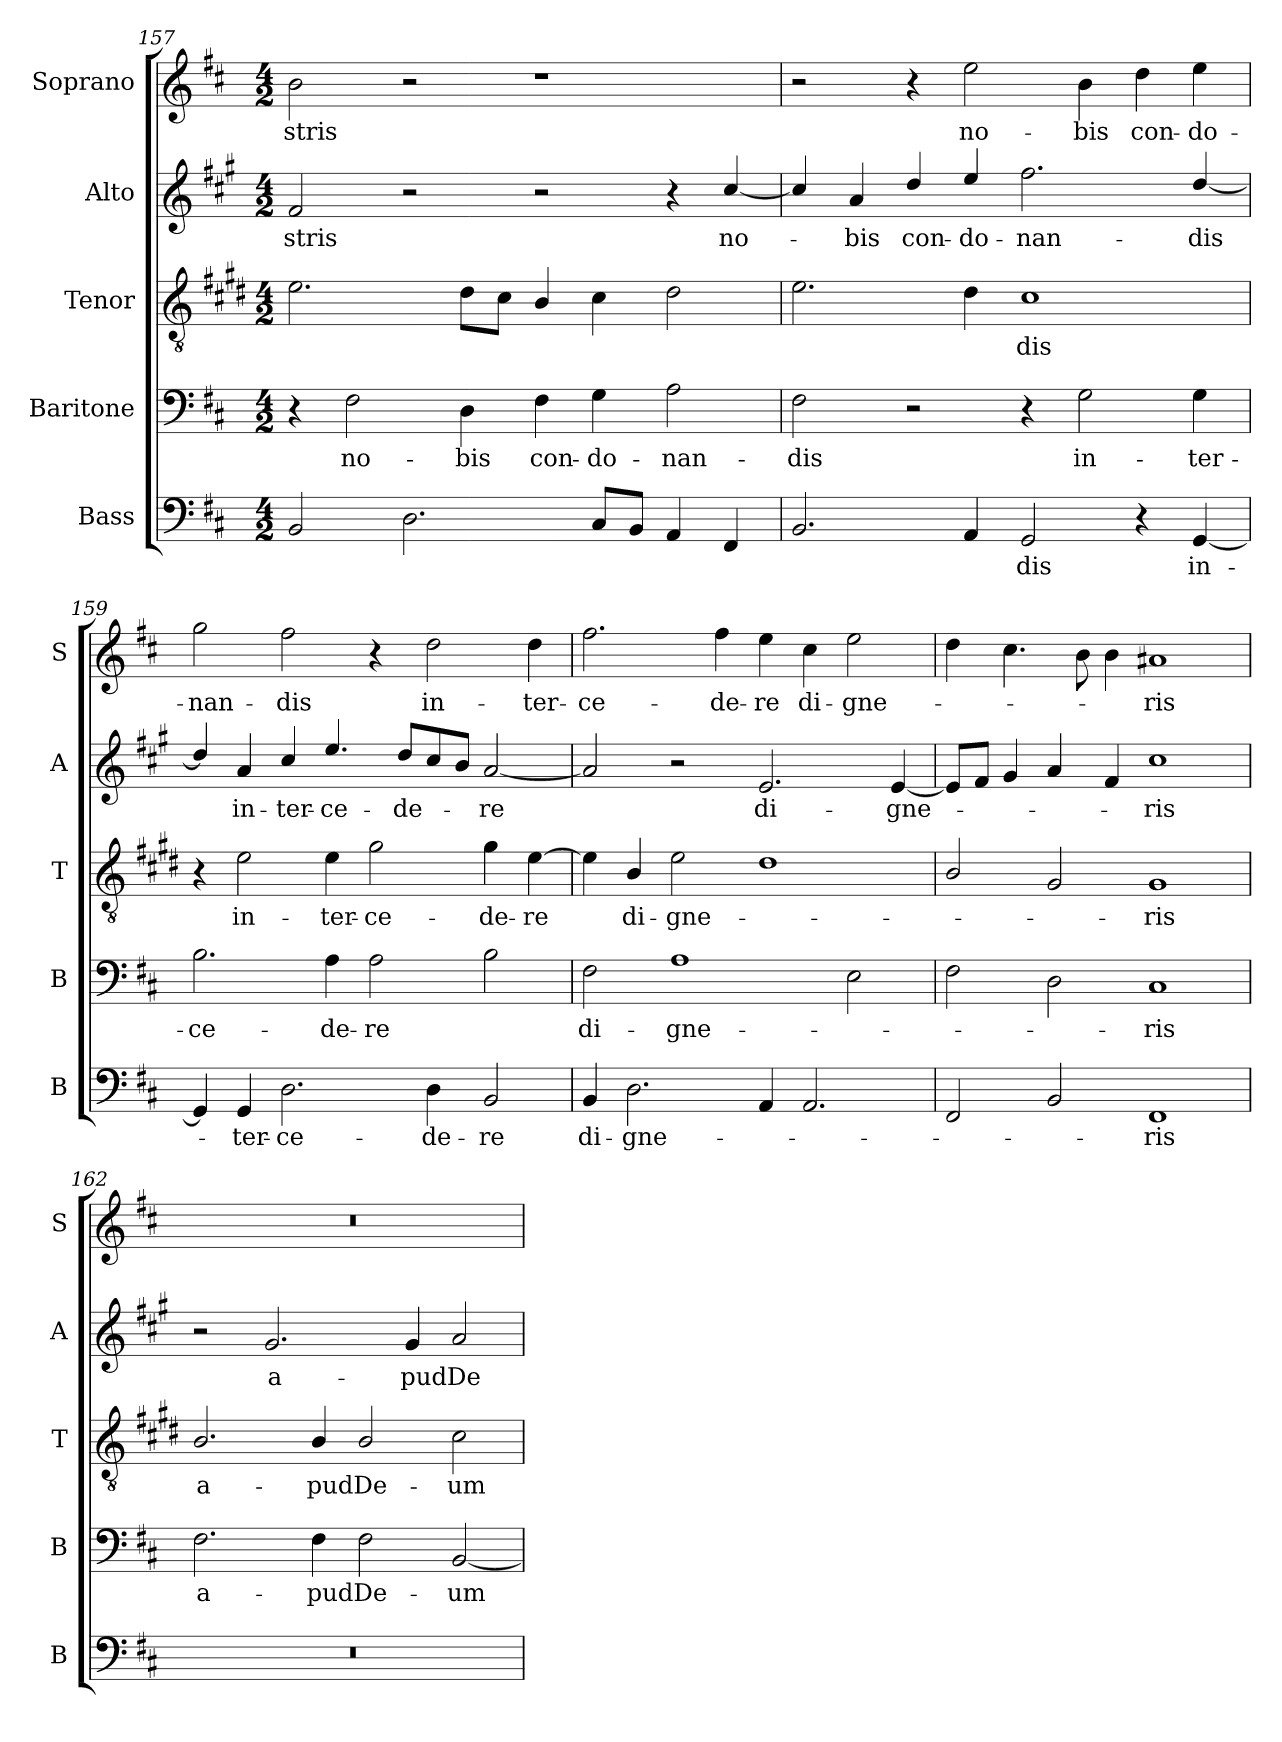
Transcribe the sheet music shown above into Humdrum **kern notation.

**kern	**text	**kern	**text	**kern	**text	**kern	**text	**kern	**text
*part5	*part5	*part4	*part4	*part3	*part3	*part2	*part2	*part1	*part1
*staff5	*staff5	*staff4	*staff4	*staff3	*staff3	*staff2	*staff2	*staff1	*staff1
*I"Bass	*	*I"Baritone	*	*I"Tenor	*	*I"Alto	*	*I"Soprano	*
*I'B	*	*I'B	*	*I'T	*	*I'A	*	*I'S	*
*clefF4	*	*clefF4	*	*clefGv2	*	*clefG2	*	*clefG2	*
*	*	*	*	*ITrd1c2	*	*ITrd4c7	*	*	*
*k[f#c#]	*	*k[f#c#]	*	*k[f#c#]	*	*k[f#c#]	*	*k[f#c#]	*
*D:	*	*D:	*	*D:	*	*D:	*	*D:	*
*M4/2	*	*M4/2	*	*M4/2	*	*M4/2	*	*M4/2	*
=157	=157	=157	=157	=157	=157	=157	=157	=157	=157
!	!	!	!	!	!	!	!LO:LY:b	!	!
!	!	!	!	!	!	!	!	!	!LO:LY:b
2BB/	.	4r	.	2.d\	.	2B/	-stris	2b\	-stris
!	!	!	!LO:LY:b	!	!	!	!	!	!
.	.	2F#\	no-	.	.	.	.	.	.
2.D\	.	.	.	.	.	2r	.	2r	.
!	!	!	!LO:LY:b	!	!	!	!	!	!
.	.	4D\	-bis	8c#\L	.	.	.	.	.
.	.	.	.	8B\J	.	.	.	.	.
!	!	!	!LO:LY:b	!	!	!	!	!	!
.	.	4F#\	con-	4A/	.	2r	.	1r	.
!	!	!	!LO:LY:b	!	!	!	!	!	!
8C#/L	.	4G\	-do-	4B\	.	.	.	.	.
8BB/J	.	.	.	.	.	.	.	.	.
!	!	!	!LO:LY:b	!	!	!	!	!	!
4AA/	.	2A\	-nan-	2c#\	.	4r	.	.	.
!	!	!	!	!	!	!	!LO:LY:b	!	!
4FF#/	.	.	.	.	.	[4f#/	no-	.	.
=158	=158	=158	=158	=158	=158	=158	=158	=158	=158
!	!	!	!LO:LY:b	!	!	!	!	!	!
2.BB/	.	2F#\	-dis	2.d\	.	4f#/]	.	2r	.
!	!	!	!	!	!	!	!LO:LY:b	!	!
.	.	.	.	.	.	4d/	-bis	.	.
!	!	!	!	!	!	!	!LO:LY:b	!	!
.	.	2r	.	.	.	4g/	con-	4r	.
!	!	!	!	!	!	!	!LO:LY:b	!	!
!	!	!	!	!	!	!	!	!	!LO:LY:b
4AA/	.	.	.	4c#\	.	4a/	-do-	2ee\	no-
!	!LO:LY:b	!	!	!	!	!	!	!	!
!	!	!	!	!	!LO:LY:b	!	!	!	!
!	!	!	!	!	!	!	!LO:LY:b	!	!
2GG/	-dis	4r	.	1B	-dis	2.b\	-nan-	.	.
!	!	!	!LO:LY:b	!	!	!	!	!	!
!	!	!	!	!	!	!	!	!	!LO:LY:b
.	.	2G\	in-	.	.	.	.	4b\	-bis
!	!	!	!	!	!	!	!	!	!LO:LY:b
4r	.	.	.	.	.	.	.	4dd\	con-
!	!LO:LY:b	!	!	!	!	!	!	!	!
!	!	!	!LO:LY:b	!	!	!	!	!	!
!	!	!	!	!	!	!	!LO:LY:b	!	!
!	!	!	!	!	!	!	!	!	!LO:LY:b
[4GG/	in-	4G\	-ter-	.	.	[4g/	-dis	4ee\	-do-
=159	=159	=159	=159	=159	=159	=159	=159	=159	=159
!	!	!	!LO:LY:b	!	!	!	!	!	!
!	!	!	!	!	!	!	!	!	!LO:LY:b
4GG/]	.	2.B\	-ce-	4r	.	4g/]	.	2gg\	-nan-
!	!LO:LY:b	!	!	!	!	!	!	!	!
!	!	!	!	!	!LO:LY:b	!	!	!	!
!	!	!	!	!	!	!	!LO:LY:b	!	!
4GG/	-ter-	.	.	2d\	in-	4d/	in-	.	.
!	!LO:LY:b	!	!	!	!	!	!	!	!
!	!	!	!	!	!	!	!LO:LY:b	!	!
!	!	!	!	!	!	!	!	!	!LO:LY:b
2.D\	-ce-	.	.	.	.	4f#/	-ter-	2ff#\	-dis
!	!	!	!LO:LY:b	!	!	!	!	!	!
!	!	!	!	!	!LO:LY:b	!	!	!	!
!	!	!	!	!	!	!	!LO:LY:b	!	!
.	.	4A\	-de-	4d\	-ter-	4.a/	-ce-	.	.
!	!	!	!LO:LY:b	!	!	!	!	!	!
!	!	!	!	!	!LO:LY:b	!	!	!	!
.	.	2A\	-re	2f#\	-ce-	.	.	4r	.
!	!	!	!	!	!	!	!LO:LY:b	!	!
.	.	.	.	.	.	8g/L	-de-	.	.
!	!LO:LY:b	!	!	!	!	!	!	!	!
!	!	!	!	!	!	!	!	!	!LO:LY:b
4D\	-de-	.	.	.	.	8f#/	.	2dd\	in-
.	.	.	.	.	.	8e/J	.	.	.
!	!LO:LY:b	!	!	!	!	!	!	!	!
!	!	!	!	!	!LO:LY:b	!	!	!	!
!	!	!	!	!	!	!	!LO:LY:b	!	!
2BB/	-re	2B\	.	4f#\	-de-	[2d/	-re	.	.
!	!	!	!	!	!LO:LY:b	!	!	!	!
!	!	!	!	!	!	!	!	!	!LO:LY:b
.	.	.	.	[4d\	-re	.	.	4dd\	-ter-
=160	=160	=160	=160	=160	=160	=160	=160	=160	=160
!	!LO:LY:b	!	!	!	!	!	!	!	!
!	!	!	!LO:LY:b	!	!	!	!	!	!
!	!	!	!	!	!	!	!	!	!LO:LY:b
4BB/	di-	2F#\	di-	4d\]	.	2d/]	.	2.ff#\	-ce-
!	!LO:LY:b	!	!	!	!	!	!	!	!
!	!	!	!	!	!LO:LY:b	!	!	!	!
2.D\	-gne-	.	.	4A/	di-	.	.	.	.
!	!	!	!LO:LY:b	!	!	!	!	!	!
!	!	!	!	!	!LO:LY:b	!	!	!	!
.	.	1A	-gne-	2d\	-gne-	2r	.	.	.
!	!	!	!	!	!	!	!	!	!LO:LY:b
.	.	.	.	.	.	.	.	4ff#\	-de-
!	!	!	!	!	!	!	!LO:LY:b	!	!
!	!	!	!	!	!	!	!	!	!LO:LY:b
4AA/	.	.	.	1c#	.	2.A/	di-	4ee\	-re
!	!	!	!	!	!	!	!	!	!LO:LY:b
2.AA/	.	.	.	.	.	.	.	4cc#\	di-
!	!	!	!	!	!	!	!	!	!LO:LY:b
.	.	2E\	.	.	.	.	.	2ee\	-gne-
!	!	!	!	!	!	!	!LO:LY:b	!	!
.	.	.	.	.	.	[4A/	-gne-	.	.
!!LO:PB:g=z
=161	=161	=161	=161	=161	=161	=161	=161	=161	=161
2FF#/	.	2F#\	.	2A/	.	8A/L]	.	4dd\	.
.	.	.	.	.	.	8B/J	.	.	.
.	.	.	.	.	.	4c#/	.	4.cc#\	.
2BB/	.	2D\	.	2F#/	.	4d/	.	.	.
.	.	.	.	.	.	.	.	8b\	.
.	.	.	.	.	.	4B/	.	4b\	.
!	!LO:LY:b	!	!	!	!	!	!	!	!
!	!	!	!LO:LY:b	!	!	!	!	!	!
!	!	!	!	!	!LO:LY:b	!	!	!	!
!	!	!	!	!	!	!	!LO:LY:b	!	!
!	!	!	!	!	!	!	!	!	!LO:LY:b
1FF#	-ris	1C#	-ris	1F#	-ris	1f#	-ris	1a#X	-ris
=162	=162	=162	=162	=162	=162	=162	=162	=162	=162
!	!	!	!LO:LY:b	!	!	!	!	!	!
!	!	!	!	!	!LO:LY:b	!	!	!	!
0r	.	2.F#\	a-	2.A/	a-	2r	.	0r	.
!	!	!	!	!	!	!	!LO:LY:b	!	!
.	.	.	.	.	.	2.c#/	a-	.	.
!	!	!	!LO:LY:b	!	!	!	!	!	!
!	!	!	!	!	!LO:LY:b	!	!	!	!
.	.	4F#\	-pud	4A/	-pud	.	.	.	.
!	!	!	!LO:LY:b	!	!	!	!	!	!
!	!	!	!	!	!LO:LY:b	!	!	!	!
.	.	2F#\	De-	2A/	De-	.	.	.	.
!	!	!	!	!	!	!	!LO:LY:b	!	!
.	.	.	.	.	.	4c#/	-pud	.	.
!	!	!	!LO:LY:b	!	!	!	!	!	!
!	!	!	!	!	!LO:LY:b	!	!	!	!
!	!	!	!	!	!	!	!LO:LY:b	!	!
.	.	[2BB/	-um	2B\	-um	2d/	De-	.	.
=	=	=	=	=	=	=	=	=	=
*-	*-	*-	*-	*-	*-	*-	*-	*-	*-
